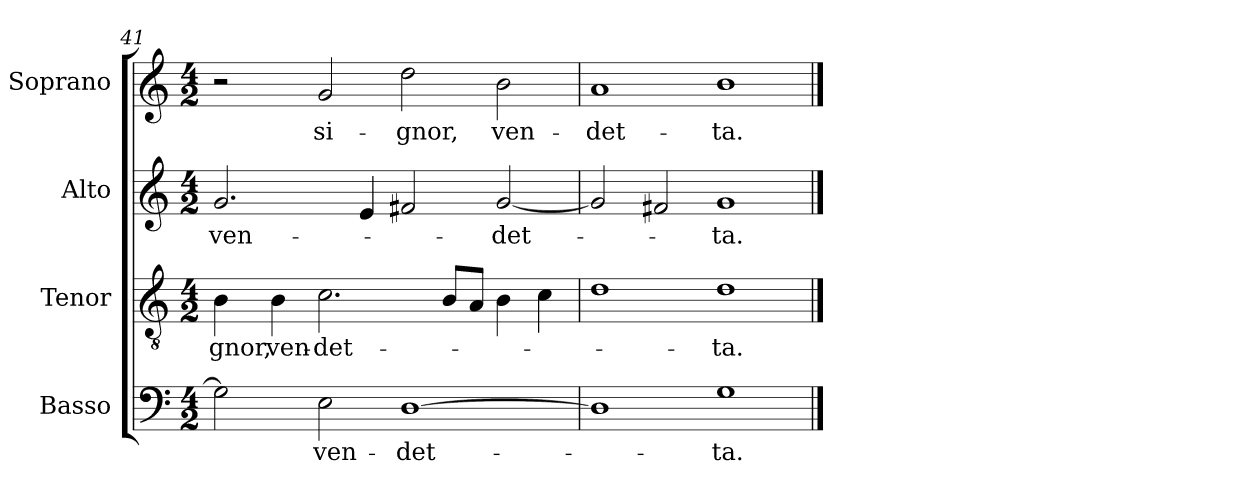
**kern	**text	**kern	**text	**kern	**text	**kern	**text
*part4	*part4	*part3	*part3	*part2	*part2	*part1	*part1
*staff4	*staff4	*staff3	*staff3	*staff2	*staff2	*staff1	*staff1
*I"Basso	*	*I"Tenor	*	*I"Alto	*	*I"Soprano	*
*	*	*I'T.	*	*I'A.	*	*I'Sop.	*
*clefF4	*	*clefGv2	*	*clefG2	*	*clefG2	*
*	*	*ITrd7c12	*	*	*	*	*
*k[]	*	*k[]	*	*k[]	*	*k[]	*
*C:	*	*C:	*	*C:	*	*C:	*
*M4/2	*	*M4/2	*	*M4/2	*	*M4/2	*
=41	=41	=41	=41	=41	=41	=41	=41
!	!	!	!LO:LY:b:color=#000000	!	!	!	!
!	!	!	!	!	!LO:LY:b:color=#000000	!	!
2Gi\]	.	4BBi\	-gnor,	2.gi/	ven-	2r	.
!	!	!	!LO:LY:b:color=#000000	!	!	!	!
.	.	4BBi\	ven-	.	.	.	.
!	!LO:LY:b:color=#000000	!	!	!	!	!	!
!	!	!	!LO:LY:b:color=#000000	!	!	!	!
!	!	!	!	!	!	!	!LO:LY:b:color=#000000
2Ei\	ven-	2.Ci\	-det-	.	.	2gi/	si-
.	.	.	.	4ei/	.	.	.
!	!LO:LY:b:color=#000000	!	!	!	!	!	!
!	!	!	!	!	!	!	!LO:LY:b:color=#000000
[>1Di	-det-	.	.	2f#Xi/	.	2ddi\	-gnor,
.	.	8BBi/L	.	.	.	.	.
.	.	8AAi/J	.	.	.	.	.
!	!	!	!	!	!LO:LY:b:color=#000000	!	!
!	!	!	!	!	!	!	!LO:LY:b:color=#000000
.	.	4BBi\	.	[<2gi/	-det-	2bi\	ven-
.	.	4Ci\	.	.	.	.	.
=42	=42	=42	=42	=42	=42	=42	=42
!	!	!	!	!	!	!	!LO:LY:b:color=#000000
1Di]	.	1Di	.	2gi/]	.	1ai	-det-
.	.	.	.	2f#Xi/	.	.	.
!	!LO:LY:b:color=#000000	!	!	!	!	!	!
!	!	!	!LO:LY:b:color=#000000	!	!	!	!
!	!	!	!	!	!LO:LY:b:color=#000000	!	!
!	!	!	!	!	!	!	!LO:LY:b:color=#000000
1Gi	-ta.	1Di	-ta.	1gi	-ta.	1bi	-ta.
==	==	==	==	==	==	==	==
*-	*-	*-	*-	*-	*-	*-	*-
